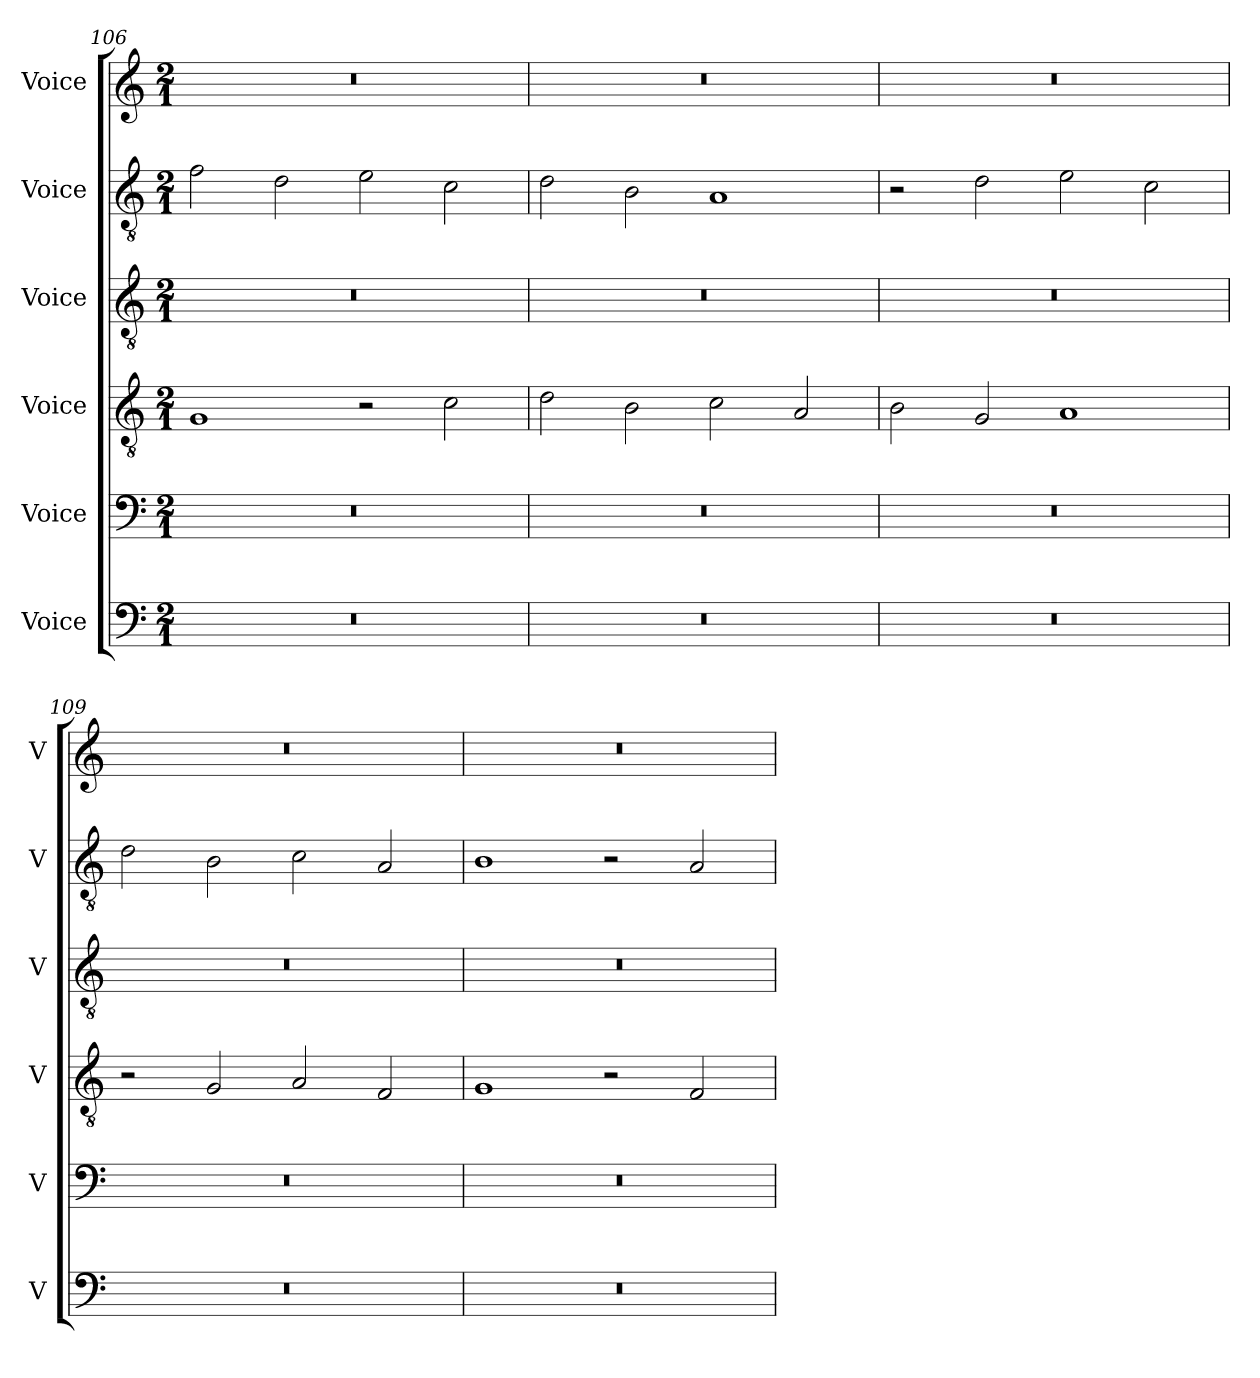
**kern	**kern	**kern	**kern	**kern	**kern
*part6	*part5	*part4	*part3	*part2	*part1
*staff6	*staff5	*staff4	*staff3	*staff2	*staff1
*I"Voice	*I"Voice	*I"Voice	*I"Voice	*I"Voice	*I"Voice
*I'V	*I'V	*I'V	*I'V	*I'V	*I'V
*clefF4	*clefF4	*clefGv2	*clefGv2	*clefGv2	*clefG2
*k[]	*k[]	*k[]	*k[]	*k[]	*k[]
*M2/1	*M2/1	*M2/1	*M2/1	*M2/1	*M2/1
=106	=106	=106	=106	=106	=106
0r	0r	1G	0r	2f\	0r
.	.	.	.	2d\	.
.	.	2r	.	2e\	.
.	.	2c\	.	2c\	.
!!LO:LB:g=z
=107	=107	=107	=107	=107	=107
0r	0r	2d\	0r	2d\	0r
.	.	2B\	.	2B\	.
.	.	2c\	.	1A	.
.	.	2A/	.	.	.
=108	=108	=108	=108	=108	=108
0r	0r	2B\	0r	2r	0r
.	.	2G/	.	2d\	.
.	.	1A	.	2e\	.
.	.	.	.	2c\	.
=109	=109	=109	=109	=109	=109
0r	0r	2r	0r	2d\	0r
.	.	2G/	.	2B\	.
.	.	2A/	.	2c\	.
.	.	2F/	.	2A/	.
=110	=110	=110	=110	=110	=110
0r	0r	1G	0r	1B	0r
.	.	2r	.	2r	.
.	.	2F/	.	2A/	.
=	=	=	=	=	=
*-	*-	*-	*-	*-	*-
